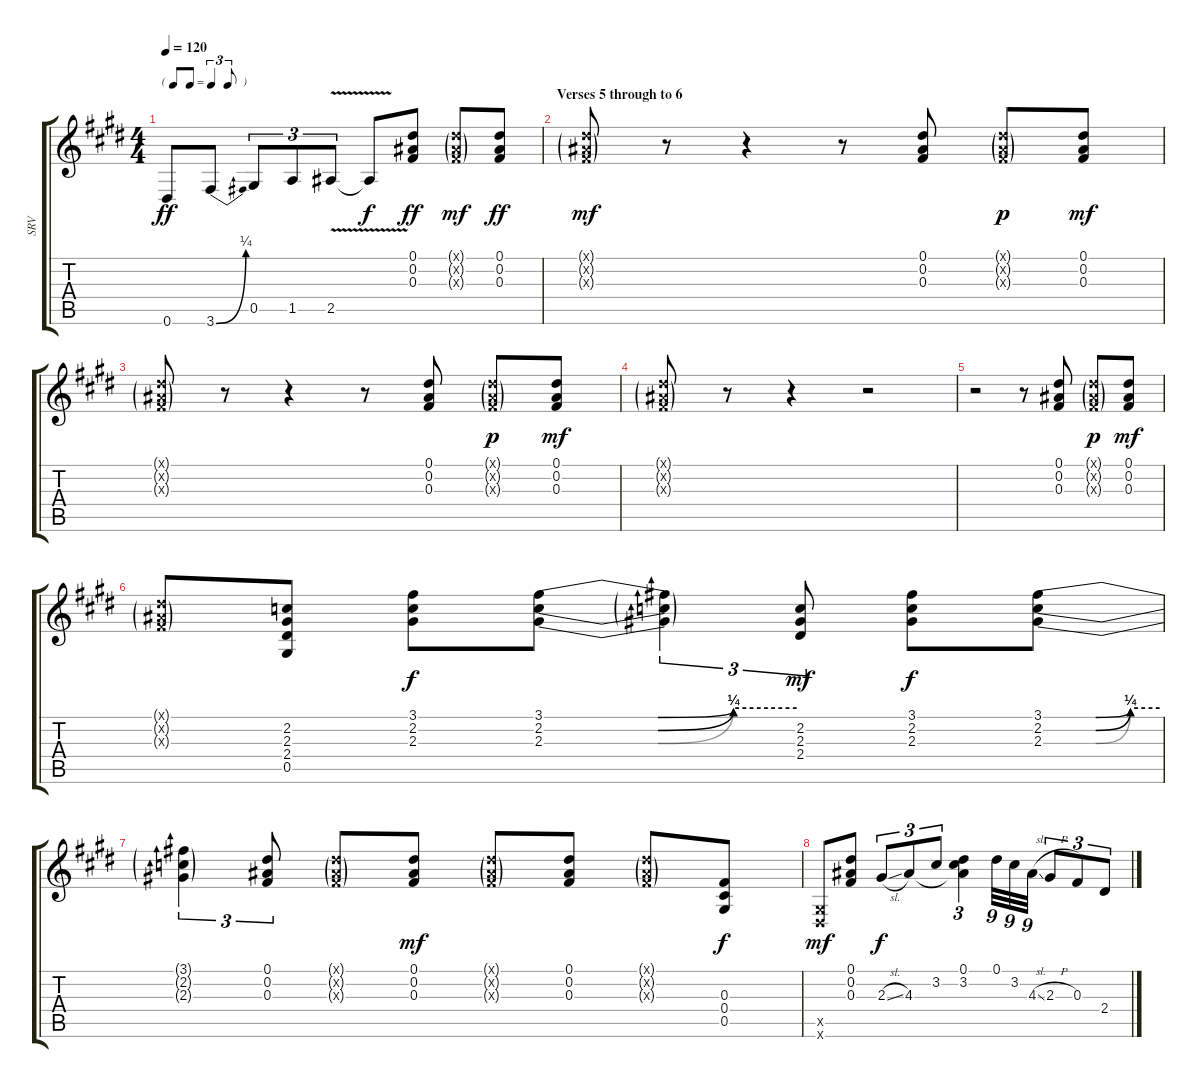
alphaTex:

\track ("SRV" "SRV") {instrument overdrivenguitar}
\staff {score tabs}
\tuning (Eb4 Bb3 Gb3 Db3 Ab2 Eb2) {hide}
\ts (4 4)
\tf triplet8th
\tempo 120
\clef g2
\ks e
0.6.8{dy ff} 3.6{be (bend 0 0 60 1)}.8 0.5.8{tu (3 2)} 1.5.8{tu (3 2)} 2.5{v}.8{tu (3 2)} 2.5{t}.8{dy f} (0.1 0.2 0.3).8{dy ff} (0.1{g x} 0.2{g x} 0.3{g x}).8{dy mf} (0.1 0.2 0.3).8{dy ff} |
\section ("" "Verses 5 through to 6")
(0.1{g x} 0.2{g x} 0.3{g x}).8{dy mf} r.8 r.4 r.8 (0.1 0.2 0.3).8 (0.1{g x} 0.2{g x} 0.3{g x}).8{dy p} (0.1 0.2 0.3).8{dy mf} |
(0.1{g x} 0.2{g x} 0.3{g x}).8 r.8 r.4 r.8 (0.1 0.2 0.3).8 (0.1{g x} 0.2{g x} 0.3{g x}).8{dy p} (0.1 0.2 0.3).8{dy mf} |
(0.1{g x} 0.2{g x} 0.3{g x}).8 r.8 r.4 r.2 |
r.2 r.8 (0.1 0.2 0.3).8 (0.1{g x} 0.2{g x} 0.3{g x}).8{dy p} (0.1 0.2 0.3).8{dy mf} |
(0.1{g x} 0.2{g x} 0.3{g x}).8 (2.2 2.3 2.4 0.5).8 (3.1 2.2 2.3).8{dy f} (3.1{be (custom 0 0 27 0 45 1 60 1)} 2.2{be (custom 0 0 27 0 45 1 60 1)} 2.3{be (custom 0 0 27 0 45 1 60 1)}).8 (3.1{t} 2.2{t} 2.3{t}).4{tu (3 2)} (2.2 2.3 2.4).8{tu (3 2) dy mf} (3.1 2.2 2.3).8{dy f} (3.1{be (custom 0 0 27 0 45 1 60 1)} 2.2{be (custom 0 0 27 0 45 1 60 1)} 2.3{be (custom 0 0 27 0 45 1 60 1)}).8 |
(3.1{t} 2.2{t} 2.3{t}).4{tu (3 2)} (0.1 0.2 0.3).8{tu (3 2)} (0.1{g x} 0.2{g x} 0.3{g x}).8 (0.1 0.2 0.3).8{dy mf} (0.1{g x} 0.2{g x} 0.3{g x}).8 (0.1 0.2 0.3).8 (0.1{g x} 0.2{g x} 0.3{g x}).8 (0.3 0.4 0.5).8{dy f} |
(0.5{x} 0.6{x}).8{dy mf} (0.1 0.2 0.3).8 2.3{sl}.8{tu (3 2) dy f} 4.3.8{tu (3 2)} 3.2.8{tu (3 2)} (0.1 3.2 4.3{t}).4{tu (3 2)} 0.1.32{tu (9 8)} 3.2.32{tu (9 8)} 4.3{sl}.32{tu (9 8)} 2.3{h}.8{tu (3 2)} 0.3.8{tu (3 2)} 2.4.8{tu (3 2)}
